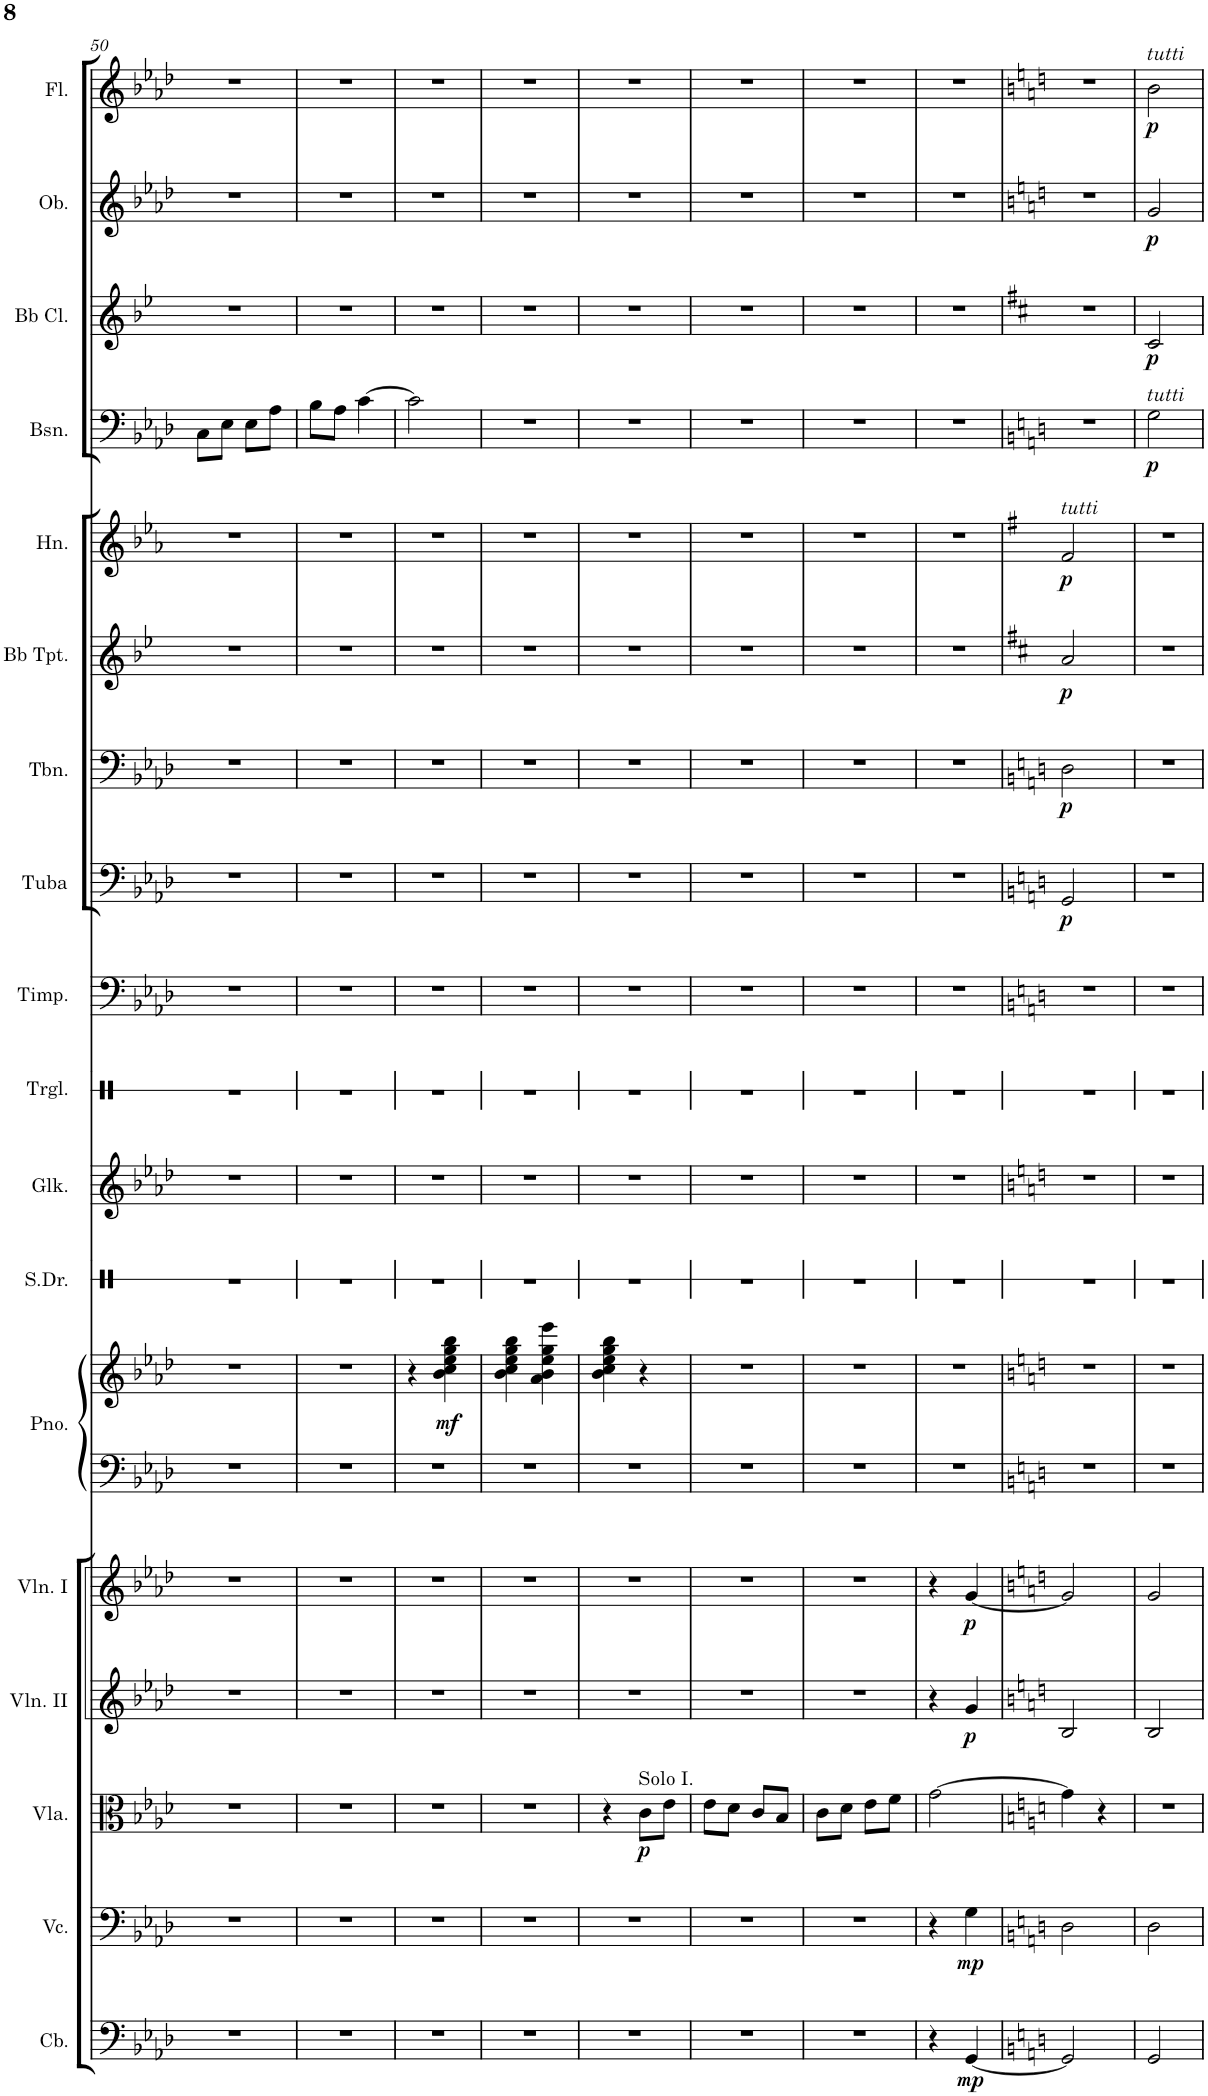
**kern	**dynam	**kern	**dynam	**kern	**dynam	**kern	**dynam	**kern	**dynam	**kern	**kern	**dynam	**kern	**kern	**kern	**kern	**kern	**dynam	**kern	**dynam	**kern	**dynam	**kern	**dynam	**kern	**dynam	**kern	**dynam	**kern	**dynam	**kern	**dynam
*part18	*part18	*part17	*part17	*part16	*part16	*part15	*part15	*part14	*part14	*part13	*part13	*part13	*part12	*part11	*part10	*part9	*part8	*part8	*part7	*part7	*part6	*part6	*part5	*part5	*part4	*part4	*part3	*part3	*part2	*part2	*part1	*part1
*staff19	*staff19	*staff18	*staff18	*staff17	*staff17	*staff16	*staff16	*staff15	*staff15	*staff14	*staff13	*staff13/14	*staff12	*staff11	*staff10	*staff9	*staff8	*staff8	*staff7	*staff7	*staff6	*staff6	*staff5	*staff5	*staff4	*staff4	*staff3	*staff3	*staff2	*staff2	*staff1	*staff1
*I"Contrabass	*	*I"Cello	*	*I"Viola	*	*I"Violin II	*	*I"Violin I	*	*I"Piano	*	*	*I"Snare Drum	*I"Glockenspiel	*I"Triangle	*I"Timpani	*I"Tuba	*	*I"Trombone	*	*I"Trumpet in Bb	*	*I"Horn in F	*	*I"Bassoon	*	*I"Clarinet in Bb	*	*I"Oboe	*	*I"Flute	*
*I'Cb.	*	*	*	*I'Vla.	*	*I'Vln. II	*	*I'Vln. I	*	*I'Pno.	*	*	*I'S.Dr.	*I'Glk.	*I'Trgl.	*I'Timp.	*I'Tuba	*	*I'Tbn.	*	*	*	*I'Hn.	*	*I'Bsn.	*	*	*	*I'Ob.	*	*I'Fl.	*
!!LO:PB:g=z
*clefF4	*	*clefF4	*	*clefC3	*	*clefG2	*	*clefG2	*	*clefF4	*clefG2	*	*clefX	*clefG2	*clefX	*clefF4	*clefF4	*	*clefF4	*	*clefG2	*	*clefG2	*	*clefF4	*	*clefG2	*	*clefG2	*	*clefG2	*
*Trd7c12	*	*	*	*	*	*	*	*	*	*	*	*	*	*Trd-14c-24	*	*	*	*	*	*	*Trd1c2	*	*Trd4c7	*	*	*	*Trd1c2	*	*	*	*	*
*k[b-e-a-d-]	*	*k[b-e-a-d-]	*	*k[b-e-a-d-]	*	*k[b-e-a-d-]	*	*k[b-e-a-d-]	*	*k[b-e-a-d-]	*k[b-e-a-d-]	*	*k[b-e-a-d-]	*k[b-e-a-d-]	*k[b-e-a-d-]	*k[b-e-a-d-]	*k[b-e-a-d-]	*	*k[b-e-a-d-]	*	*k[b-e-]	*	*k[b-e-a-]	*	*k[b-e-a-d-]	*	*k[b-e-]	*	*k[b-e-a-d-]	*	*k[b-e-a-d-]	*
*A-:	*	*A-:	*	*A-:	*	*A-:	*	*A-:	*	*A-:	*A-:	*	*A-:	*A-:	*A-:	*A-:	*A-:	*	*A-:	*	*B-:	*	*E-:	*	*A-:	*	*B-:	*	*A-:	*	*A-:	*
*M2/4	*	*M2/4	*	*M2/4	*	*M2/4	*	*M2/4	*	*M2/4	*M2/4	*	*M2/4	*M2/4	*M2/4	*M2/4	*M2/4	*	*M2/4	*	*M2/4	*	*M2/4	*	*M2/4	*	*M2/4	*	*M2/4	*	*M2/4	*
=50	=50	=50	=50	=50	=50	=50	=50	=50	=50	=50	=50	=50	=50	=50	=50	=50	=50	=50	=50	=50	=50	=50	=50	=50	=50	=50	=50	=50	=50	=50	=50	=50
2r	.	2r	.	2r	.	2r	.	2r	.	2r	2r	.	2r	2r	2r	2r	2r	.	2r	.	2r	.	2r	.	8C\L	.	2r	.	2r	.	2r	.
.	.	.	.	.	.	.	.	.	.	.	.	.	.	.	.	.	.	.	.	.	.	.	.	.	8E-\J	.	.	.	.	.	.	.
.	.	.	.	.	.	.	.	.	.	.	.	.	.	.	.	.	.	.	.	.	.	.	.	.	8E-\L	.	.	.	.	.	.	.
.	.	.	.	.	.	.	.	.	.	.	.	.	.	.	.	.	.	.	.	.	.	.	.	.	8A-\J	.	.	.	.	.	.	.
=51	=51	=51	=51	=51	=51	=51	=51	=51	=51	=51	=51	=51	=51	=51	=51	=51	=51	=51	=51	=51	=51	=51	=51	=51	=51	=51	=51	=51	=51	=51	=51	=51
2r	.	2r	.	2r	.	2r	.	2r	.	2r	2r	.	2r	2r	2r	2r	2r	.	2r	.	2r	.	2r	.	8B-\L	.	2r	.	2r	.	2r	.
.	.	.	.	.	.	.	.	.	.	.	.	.	.	.	.	.	.	.	.	.	.	.	.	.	8A-\J	.	.	.	.	.	.	.
.	.	.	.	.	.	.	.	.	.	.	.	.	.	.	.	.	.	.	.	.	.	.	.	.	[4c\	.	.	.	.	.	.	.
=52	=52	=52	=52	=52	=52	=52	=52	=52	=52	=52	=52	=52	=52	=52	=52	=52	=52	=52	=52	=52	=52	=52	=52	=52	=52	=52	=52	=52	=52	=52	=52	=52
2r	.	2r	.	2r	.	2r	.	2r	.	2r	4r	.	2r	2r	2r	2r	2r	.	2r	.	2r	.	2r	.	2c\]	.	2r	.	2r	.	2r	.
!	!	!	!	!	!	!	!	!	!	!	!	!LO:DY:b	!	!	!	!	!	!	!	!	!	!	!	!	!	!	!	!	!	!	!	!
.	.	.	.	.	.	.	.	.	.	.	4b-\ 4cc\ 4ee-\ 4gg\ 4bb-\	mf	.	.	.	.	.	.	.	.	.	.	.	.	.	.	.	.	.	.	.	.
=53	=53	=53	=53	=53	=53	=53	=53	=53	=53	=53	=53	=53	=53	=53	=53	=53	=53	=53	=53	=53	=53	=53	=53	=53	=53	=53	=53	=53	=53	=53	=53	=53
2r	.	2r	.	2r	.	2r	.	2r	.	2r	4b-\ 4cc\ 4ee-\ 4gg\ 4bb-\	.	2r	2r	2r	2r	2r	.	2r	.	2r	.	2r	.	2r	.	2r	.	2r	.	2r	.
.	.	.	.	.	.	.	.	.	.	.	4a-\ 4b-\ 4ee-\ 4gg\ 4eee-\	.	.	.	.	.	.	.	.	.	.	.	.	.	.	.	.	.	.	.	.	.
=54	=54	=54	=54	=54	=54	=54	=54	=54	=54	=54	=54	=54	=54	=54	=54	=54	=54	=54	=54	=54	=54	=54	=54	=54	=54	=54	=54	=54	=54	=54	=54	=54
2r	.	2r	.	4r	.	2r	.	2r	.	2r	4b-\ 4cc\ 4ee-\ 4gg\ 4bb-\	.	2r	2r	2r	2r	2r	.	2r	.	2r	.	2r	.	2r	.	2r	.	2r	.	2r	.
!	!	!	!	!LO:TX:a:t=Solo I.	!	!	!	!	!	!	!	!	!	!	!	!	!	!	!	!	!	!	!	!	!	!	!	!	!	!	!	!
!	!	!	!	!	!LO:DY:b	!	!	!	!	!	!	!	!	!	!	!	!	!	!	!	!	!	!	!	!	!	!	!	!	!	!	!
.	.	.	.	8c\L	p	.	.	.	.	.	4r	.	.	.	.	.	.	.	.	.	.	.	.	.	.	.	.	.	.	.	.	.
.	.	.	.	8e-\J	.	.	.	.	.	.	.	.	.	.	.	.	.	.	.	.	.	.	.	.	.	.	.	.	.	.	.	.
=55	=55	=55	=55	=55	=55	=55	=55	=55	=55	=55	=55	=55	=55	=55	=55	=55	=55	=55	=55	=55	=55	=55	=55	=55	=55	=55	=55	=55	=55	=55	=55	=55
2r	.	2r	.	8e-\L	.	2r	.	2r	.	2r	2r	.	2r	2r	2r	2r	2r	.	2r	.	2r	.	2r	.	2r	.	2r	.	2r	.	2r	.
.	.	.	.	8d-\J	.	.	.	.	.	.	.	.	.	.	.	.	.	.	.	.	.	.	.	.	.	.	.	.	.	.	.	.
.	.	.	.	8c/L	.	.	.	.	.	.	.	.	.	.	.	.	.	.	.	.	.	.	.	.	.	.	.	.	.	.	.	.
.	.	.	.	8B-/J	.	.	.	.	.	.	.	.	.	.	.	.	.	.	.	.	.	.	.	.	.	.	.	.	.	.	.	.
=56	=56	=56	=56	=56	=56	=56	=56	=56	=56	=56	=56	=56	=56	=56	=56	=56	=56	=56	=56	=56	=56	=56	=56	=56	=56	=56	=56	=56	=56	=56	=56	=56
2r	.	2r	.	8c\L	.	2r	.	2r	.	2r	2r	.	2r	2r	2r	2r	2r	.	2r	.	2r	.	2r	.	2r	.	2r	.	2r	.	2r	.
.	.	.	.	8d-\J	.	.	.	.	.	.	.	.	.	.	.	.	.	.	.	.	.	.	.	.	.	.	.	.	.	.	.	.
.	.	.	.	8e-\L	.	.	.	.	.	.	.	.	.	.	.	.	.	.	.	.	.	.	.	.	.	.	.	.	.	.	.	.
.	.	.	.	8f\J	.	.	.	.	.	.	.	.	.	.	.	.	.	.	.	.	.	.	.	.	.	.	.	.	.	.	.	.
=57	=57	=57	=57	=57	=57	=57	=57	=57	=57	=57	=57	=57	=57	=57	=57	=57	=57	=57	=57	=57	=57	=57	=57	=57	=57	=57	=57	=57	=57	=57	=57	=57
4r	.	4r	.	[2g\	.	4r	.	4r	.	2r	2r	.	2r	2r	2r	2r	2r	.	2r	.	2r	.	2r	.	2r	.	2r	.	2r	.	2r	.
!	!LO:DY:b	!	!LO:DY:b	!	!	!	!LO:DY:b	!	!LO:DY:b	!	!	!	!	!	!	!	!	!	!	!	!	!	!	!	!	!	!	!	!	!	!	!
[4GG/	mp	4G\	mp	.	.	4g/	p	[4g/	p	.	.	.	.	.	.	.	.	.	.	.	.	.	.	.	.	.	.	.	.	.	.	.
=58	=58	=58	=58	=58	=58	=58	=58	=58	=58	=58	=58	=58	=58	=58	=58	=58	=58	=58	=58	=58	=58	=58	=58	=58	=58	=58	=58	=58	=58	=58	=58	=58
*k[]	*	*k[]	*	*k[]	*	*k[]	*	*k[]	*	*k[]	*k[]	*	*k[]	*k[]	*k[]	*k[]	*k[]	*	*k[]	*	*k[f#c#]	*	*k[f#]	*	*k[]	*	*k[f#c#]	*	*k[]	*	*k[]	*
*C:	*	*C:	*	*C:	*	*C:	*	*C:	*	*C:	*C:	*	*C:	*C:	*C:	*C:	*C:	*	*C:	*	*D:	*	*G:	*	*C:	*	*D:	*	*C:	*	*C:	*
!	!	!	!	!	!	!	!	!	!	!	!	!	!	!	!	!	!	!	!	!	!	!	!LO:TX:a:i:t=tutti	!	!	!	!	!	!	!	!	!
!	!	!	!	!	!	!	!	!	!	!	!	!	!	!	!	!	!	!LO:DY:b	!	!LO:DY:b	!	!LO:DY:b	!	!LO:DY:b	!	!	!	!	!	!	!	!
2GG/]	.	2D\	.	4g\]	.	2B/	.	2g/]	.	2r	2r	.	2r	2r	2r	2r	2GG/	p	2D\	p	2a/	p	2f#/	p	2r	.	2r	.	2r	.	2r	.
.	.	.	.	4r	.	.	.	.	.	.	.	.	.	.	.	.	.	.	.	.	.	.	.	.	.	.	.	.	.	.	.	.
=59	=59	=59	=59	=59	=59	=59	=59	=59	=59	=59	=59	=59	=59	=59	=59	=59	=59	=59	=59	=59	=59	=59	=59	=59	=59	=59	=59	=59	=59	=59	=59	=59
!	!	!	!	!	!	!	!	!	!	!	!	!	!	!	!	!	!	!	!	!	!	!	!	!	!	!	!	!	!	!	!LO:TX:a:i:t=tutti	!
!	!	!	!	!	!	!	!	!	!	!	!	!	!	!	!	!	!	!	!	!	!	!	!	!	!LO:TX:a:i:t=tutti	!	!	!	!	!	!	!
!	!	!	!	!	!	!	!	!	!	!	!	!	!	!	!	!	!	!	!	!	!	!	!	!	!	!LO:DY:b	!	!LO:DY:b	!	!LO:DY:b	!	!LO:DY:b
2GG/	.	2D\	.	2r	.	2B/	.	2g/	.	2r	2r	.	2r	2r	2r	2r	2r	.	2r	.	2r	.	2r	.	2G\	p	2c#/	p	2g/	p	2b\	p
=	=	=	=	=	=	=	=	=	=	=	=	=	=	=	=	=	=	=	=	=	=	=	=	=	=	=	=	=	=	=	=	=
*-	*-	*-	*-	*-	*-	*-	*-	*-	*-	*-	*-	*-	*-	*-	*-	*-	*-	*-	*-	*-	*-	*-	*-	*-	*-	*-	*-	*-	*-	*-	*-	*-
